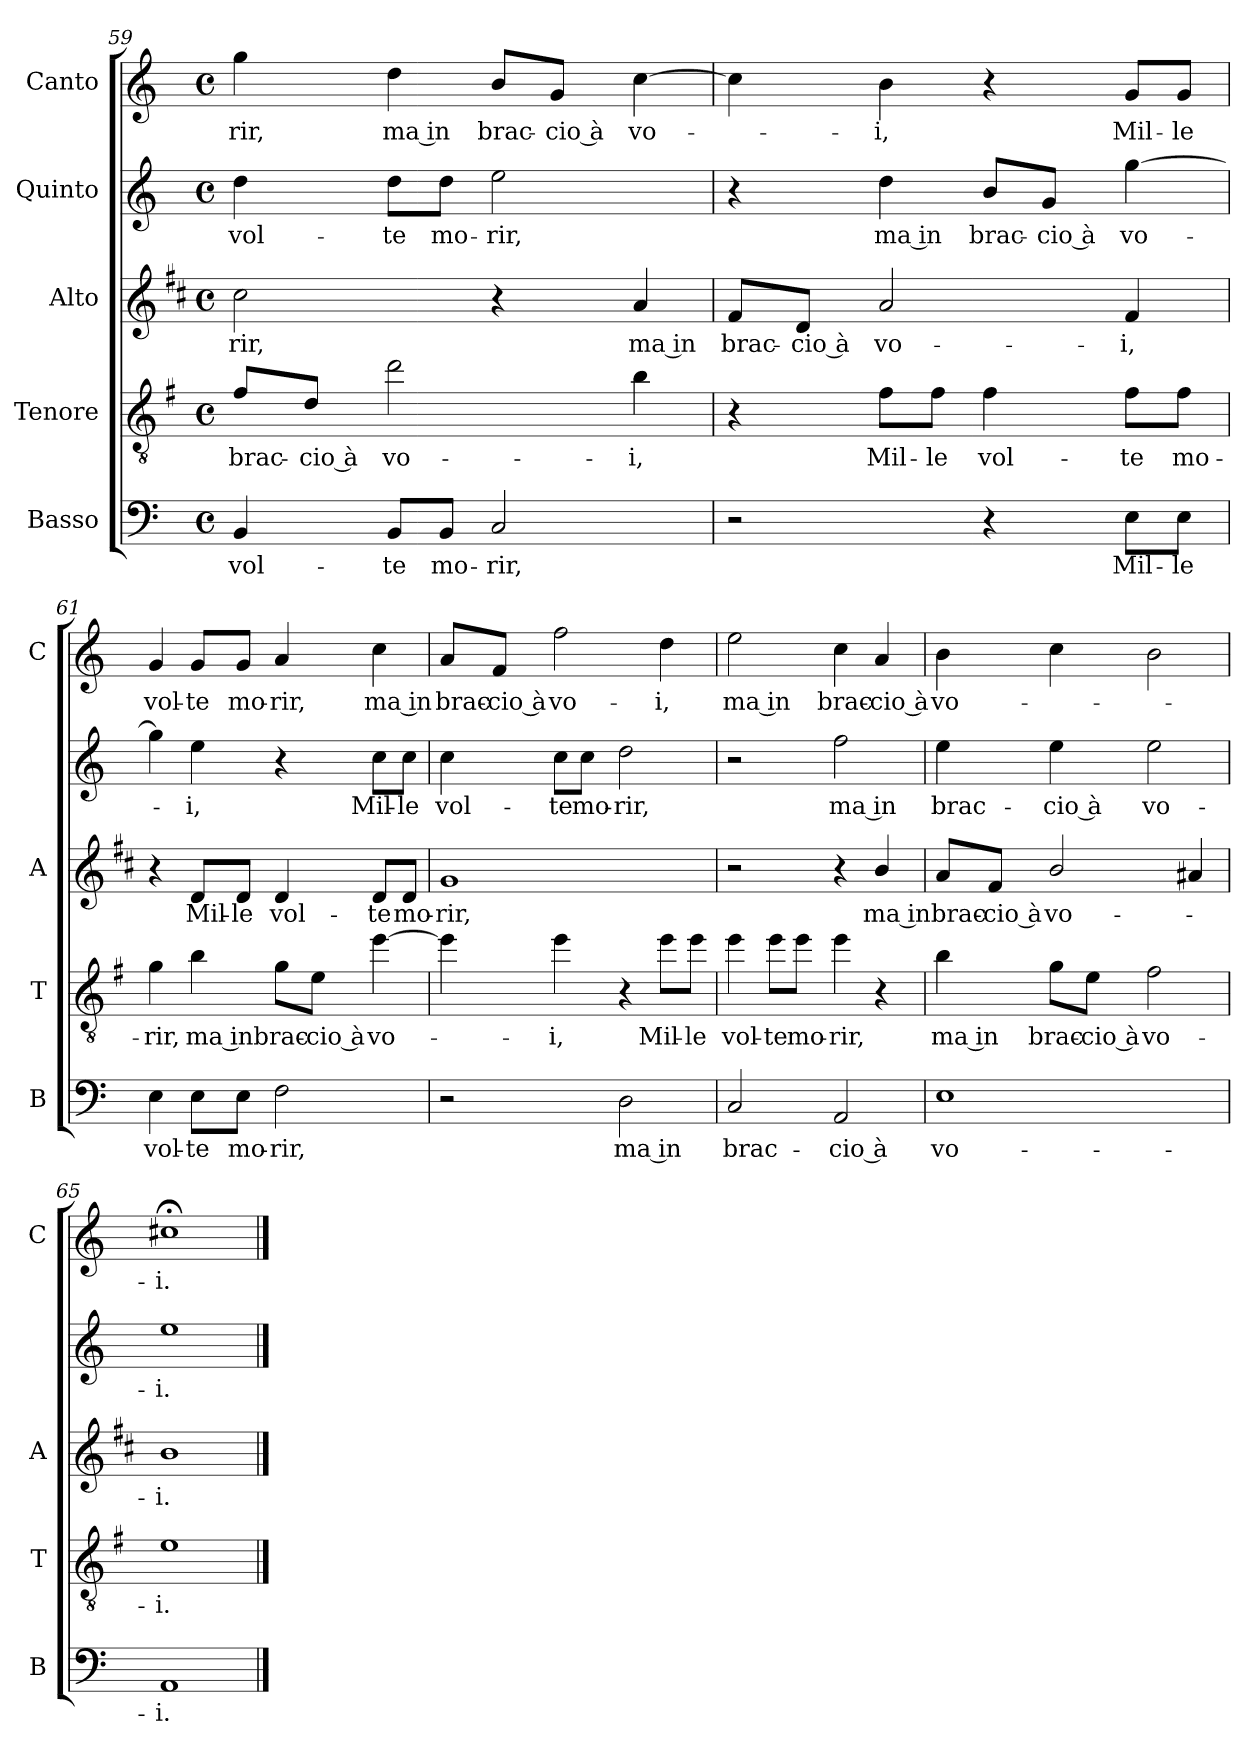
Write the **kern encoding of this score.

**kern	**text	**kern	**text	**kern	**text	**kern	**text	**kern	**text
*part5	*part5	*part4	*part4	*part3	*part3	*part2	*part2	*part1	*part1
*staff5	*staff5	*staff4	*staff4	*staff3	*staff3	*staff2	*staff2	*staff1	*staff1
*I"Basso	*	*I"Tenore	*	*I"Alto	*	*I"Quinto	*	*I"Canto	*
*I'B	*	*I'T	*	*I'A	*	*	*	*I'C	*
*clefF4	*	*clefGv2	*	*clefG2	*	*clefG2	*	*clefG2	*
*	*	*ITrd4c7	*	*ITrd1c2	*	*	*	*	*
*k[]	*	*k[]	*	*k[]	*	*k[]	*	*k[]	*
*C:	*	*C:	*	*C:	*	*C:	*	*C:	*
*M4/4	*	*M4/4	*	*M4/4	*	*M4/4	*	*M4/4	*
*met(c)	*	*met(c)	*	*met(c)	*	*met(c)	*	*met(c)	*
=59	=59	=59	=59	=59	=59	=59	=59	=59	=59
!	!LO:LY:b	!	!LO:LY:b	!	!LO:LY:b	!	!LO:LY:b	!	!LO:LY:b
4BB/	vol-	8B/L	brac-	2b\	-rir,	4dd\	vol-	4gg\	-rir,
!	!	!	!LO:LY:b	!	!	!	!	!	!
.	.	8G/J	-cio à	.	.	.	.	.	.
!	!LO:LY:b	!	!LO:LY:b	!	!	!	!LO:LY:b	!	!LO:LY:b
8BB/L	-te	2g\	vo-	.	.	8dd\L	-te	4dd\	ma in
!	!LO:LY:b	!	!	!	!	!	!LO:LY:b	!	!
8BB/J	mo-	.	.	.	.	8dd\J	mo-	.	.
!	!LO:LY:b	!	!	!	!	!	!LO:LY:b	!	!LO:LY:b
2C/	-rir,	.	.	4r	.	2ee\	-rir,	8b/L	brac-
!	!	!	!	!	!	!	!	!	!LO:LY:b
.	.	.	.	.	.	.	.	8g/J	-cio à
!	!	!	!LO:LY:b	!	!LO:LY:b	!	!	!	!LO:LY:b
.	.	4e\	-i,	4g/	ma in	.	.	[4cc\	vo-
=60	=60	=60	=60	=60	=60	=60	=60	=60	=60
!	!	!	!	!	!LO:LY:b	!	!	!	!
2r	.	4r	.	8e/L	brac-	4r	.	4cc\]	.
!	!	!	!	!	!LO:LY:b	!	!	!	!
.	.	.	.	8c/J	-cio à	.	.	.	.
!	!	!	!LO:LY:b	!	!LO:LY:b	!	!LO:LY:b	!	!LO:LY:b
.	.	8B\L	Mil-	2g/	vo-	4dd\	ma in	4b\	-i,
!	!	!	!LO:LY:b	!	!	!	!	!	!
.	.	8B\J	-le	.	.	.	.	.	.
!	!	!	!LO:LY:b	!	!	!	!LO:LY:b	!	!
4r	.	4B\	vol-	.	.	8b/L	brac-	4r	.
!	!	!	!	!	!	!	!LO:LY:b	!	!
.	.	.	.	.	.	8g/J	-cio à	.	.
!	!LO:LY:b	!	!LO:LY:b	!	!LO:LY:b	!	!LO:LY:b	!	!LO:LY:b
8E\L	Mil-	8B\L	-te	4e/	-i,	[4gg\	vo-	8g/L	Mil-
!	!LO:LY:b	!	!LO:LY:b	!	!	!	!	!	!LO:LY:b
8E\J	-le	8B\J	mo-	.	.	.	.	8g/J	-le
!!LO:LB:g=z
=61	=61	=61	=61	=61	=61	=61	=61	=61	=61
!	!LO:LY:b	!	!LO:LY:b	!	!	!	!	!	!LO:LY:b
4E\	vol-	4c\	-rir,	4r	.	4gg\]	.	4g/	vol-
!	!LO:LY:b	!	!LO:LY:b	!	!LO:LY:b	!	!LO:LY:b	!	!LO:LY:b
8E\L	-te	4e\	ma in	8c/L	Mil-	4ee\	-i,	8g/L	-te
!	!LO:LY:b	!	!	!	!LO:LY:b	!	!	!	!LO:LY:b
8E\J	mo-	.	.	8c/J	-le	.	.	8g/J	mo-
!	!LO:LY:b	!	!LO:LY:b	!	!LO:LY:b	!	!	!	!LO:LY:b
2F\	-rir,	8c\L	brac-	4c/	vol-	4r	.	4a/	-rir,
!	!	!	!LO:LY:b	!	!	!	!	!	!
.	.	8A\J	-cio à	.	.	.	.	.	.
!	!	!	!LO:LY:b	!	!LO:LY:b	!	!LO:LY:b	!	!LO:LY:b
.	.	[4a\	vo-	8c/L	-te	8cc\L	Mil-	4cc\	ma in
!	!	!	!	!	!LO:LY:b	!	!LO:LY:b	!	!
.	.	.	.	8c/J	mo-	8cc\J	-le	.	.
=62	=62	=62	=62	=62	=62	=62	=62	=62	=62
!	!	!	!	!	!LO:LY:b	!	!LO:LY:b	!	!LO:LY:b
2r	.	4a\]	.	1f	-rir,	4cc\	vol-	8a/L	brac-
!	!	!	!	!	!	!	!	!	!LO:LY:b
.	.	.	.	.	.	.	.	8f/J	-cio à
!	!	!	!LO:LY:b	!	!	!	!LO:LY:b	!	!LO:LY:b
.	.	4a\	-i,	.	.	8cc\L	-te	2ff\	vo-
!	!	!	!	!	!	!	!LO:LY:b	!	!
.	.	.	.	.	.	8cc\J	mo-	.	.
!	!LO:LY:b	!	!	!	!	!	!LO:LY:b	!	!
2D\	ma in	4r	.	.	.	2dd\	-rir,	.	.
!	!	!	!LO:LY:b	!	!	!	!	!	!LO:LY:b
.	.	8a\L	Mil-	.	.	.	.	4dd\	-i,
!	!	!	!LO:LY:b	!	!	!	!	!	!
.	.	8a\J	-le	.	.	.	.	.	.
=63	=63	=63	=63	=63	=63	=63	=63	=63	=63
!	!LO:LY:b	!	!LO:LY:b	!	!	!	!	!	!LO:LY:b
2C/	brac-	4a\	vol-	2r	.	2r	.	2ee\	ma in
!	!	!	!LO:LY:b	!	!	!	!	!	!
.	.	8a\L	-te	.	.	.	.	.	.
!	!	!	!LO:LY:b	!	!	!	!	!	!
.	.	8a\J	mo-	.	.	.	.	.	.
!	!LO:LY:b	!	!LO:LY:b	!	!	!	!LO:LY:b	!	!LO:LY:b
2AA/	-cio à	4a\	-rir,	4r	.	2ff\	ma in	4cc\	brac-
!	!	!	!	!	!LO:LY:b	!	!	!	!LO:LY:b
.	.	4r	.	4a/	ma in	.	.	4a/	-cio à
=64	=64	=64	=64	=64	=64	=64	=64	=64	=64
!	!LO:LY:b	!	!LO:LY:b	!	!LO:LY:b	!	!LO:LY:b	!	!LO:LY:b
1E	vo-	4e\	ma in	8g/L	brac-	4ee\	brac-	4b\	vo-
!	!	!	!	!	!LO:LY:b	!	!	!	!
.	.	.	.	8e/J	-cio à	.	.	.	.
!	!	!	!LO:LY:b	!	!LO:LY:b	!	!LO:LY:b	!	!
.	.	8c\L	brac-	2a/	vo-	4ee\	-cio à	4cc\	.
!	!	!	!LO:LY:b	!	!	!	!	!	!
.	.	8A\J	-cio à	.	.	.	.	.	.
!	!	!	!LO:LY:b	!	!	!	!LO:LY:b	!	!
.	.	2B\	vo-	.	.	2ee\	vo-	2b\	.
.	.	.	.	4g#X/	.	.	.	.	.
=65	=65	=65	=65	=65	=65	=65	=65	=65	=65
!	!LO:LY:b	!	!LO:LY:b	!	!LO:LY:b	!	!LO:LY:b	!	!LO:LY:b
1AA	-i.	1A	-i.	1a	-i.	1ee	-i.	1cc#X;<	-i.
==	==	==	==	==	==	==	==	==	==
*-	*-	*-	*-	*-	*-	*-	*-	*-	*-
